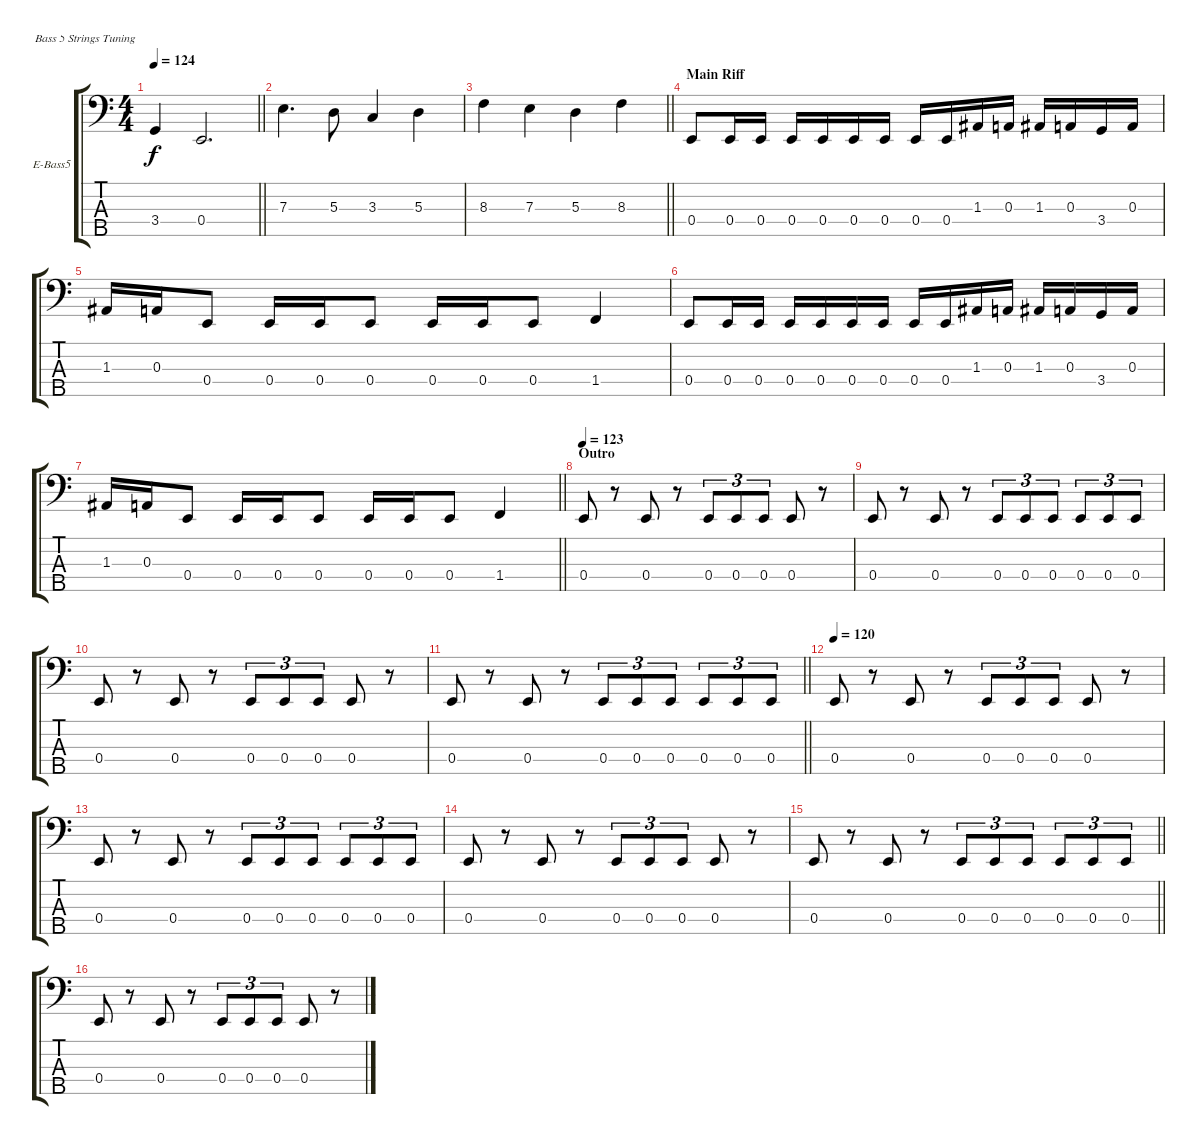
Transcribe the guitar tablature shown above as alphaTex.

\bracketExtendMode groupsimilarinstruments
\firstSystemTrackNameOrientation horizontal
\otherSystemsTrackNameOrientation horizontal
\track ("Rob Trujillo" "E-Bass5") {instrument electricbassfinger}
\staff {score tabs}
\tuning (G2 D2 A1 E1 B0)
\ts (4 4)
\tempo 124
\clef f4
\barLineRight lightlight
\ks c
3.4.4{dy f} 0.4.2{d} |
7.3.4{d} 5.3.8 3.3.4 5.3.4 |
\barLineRight lightlight
8.3.4 7.3.4 5.3.4 8.3.4 |
\section ("" "Main Riff")
0.4.8 0.4.16 0.4.16 0.4.16 0.4.16 0.4.16 0.4.16 0.4.16 0.4.16 1.3.16 0.3.16 1.3.16 0.3.16 3.4.16 0.3.16 |
1.3.16 0.3.16 0.4.8 0.4.16 0.4.16 0.4.8 0.4.16 0.4.16 0.4.8 1.4.4 |
0.4.8 0.4.16 0.4.16 0.4.16 0.4.16 0.4.16 0.4.16 0.4.16 0.4.16 1.3.16 0.3.16 1.3.16 0.3.16 3.4.16 0.3.16 |
\barLineRight lightlight
1.3.16 0.3.16 0.4.8 0.4.16 0.4.16 0.4.8 0.4.16 0.4.16 0.4.8 1.4.4 |
\section ("" "Outro")
\tempo 123
0.4.8 r.8 0.4.8 r.8 0.4.8{tu (3 2)} 0.4.8{tu (3 2)} 0.4.8{tu (3 2)} 0.4.8 r.8 |
0.4.8 r.8 0.4.8 r.8 0.4.8{tu (3 2)} 0.4.8{tu (3 2)} 0.4.8{tu (3 2)} 0.4.8{tu (3 2)} 0.4.8{tu (3 2)} 0.4.8{tu (3 2)} |
0.4.8 r.8 0.4.8 r.8 0.4.8{tu (3 2)} 0.4.8{tu (3 2)} 0.4.8{tu (3 2)} 0.4.8 r.8 |
\barLineRight lightlight
0.4.8 r.8 0.4.8 r.8 0.4.8{tu (3 2)} 0.4.8{tu (3 2)} 0.4.8{tu (3 2)} 0.4.8{tu (3 2)} 0.4.8{tu (3 2)} 0.4.8{tu (3 2)} |
\tempo 120
0.4.8 r.8 0.4.8 r.8 0.4.8{tu (3 2)} 0.4.8{tu (3 2)} 0.4.8{tu (3 2)} 0.4.8 r.8 |
0.4.8 r.8 0.4.8 r.8 0.4.8{tu (3 2)} 0.4.8{tu (3 2)} 0.4.8{tu (3 2)} 0.4.8{tu (3 2)} 0.4.8{tu (3 2)} 0.4.8{tu (3 2)} |
0.4.8 r.8 0.4.8 r.8 0.4.8{tu (3 2)} 0.4.8{tu (3 2)} 0.4.8{tu (3 2)} 0.4.8 r.8 |
\barLineRight lightlight
0.4.8 r.8 0.4.8 r.8 0.4.8{tu (3 2)} 0.4.8{tu (3 2)} 0.4.8{tu (3 2)} 0.4.8{tu (3 2)} 0.4.8{tu (3 2)} 0.4.8{tu (3 2)} |
0.4.8 r.8 0.4.8 r.8 0.4.8{tu (3 2)} 0.4.8{tu (3 2)} 0.4.8{tu (3 2)} 0.4.8 r.8
